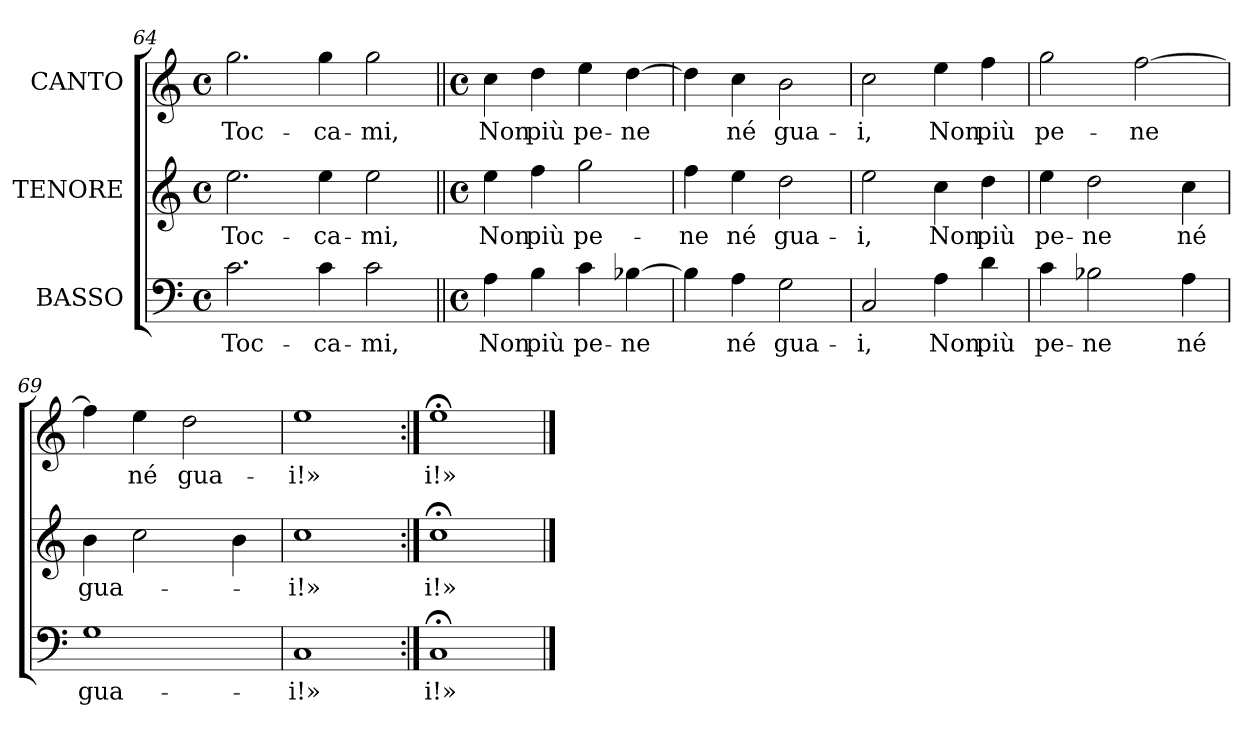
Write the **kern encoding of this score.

**kern	**text	**kern	**text	**kern	**text
*part3	*part3	*part2	*part2	*part1	*part1
*staff3	*staff3	*staff2	*staff2	*staff1	*staff1
*I"BASSO	*	*I"TENORE	*	*I"CANTO	*
*clefF4	*	*clefG2	*	*clefG2	*
*k[]	*	*k[]	*	*k[]	*
*C:	*	*C:	*	*C:	*
*M4/4	*	*M4/4	*	*M4/4	*
*met(c)	*	*met(c)	*	*met(c)	*
=64	=64	=64	=64	=64	=64
!	!LO:LY:b:color=#000000	!	!	!	!
!	!	!	!LO:LY:b:color=#000000	!	!
!	!	!	!	!	!LO:LY:b:color=#000000
2.ci\	Toc-	2.eei\	Toc-	2.ggi\	Toc-
!	!LO:LY:b:color=#000000	!	!	!	!
!	!	!	!LO:LY:b:color=#000000	!	!
!	!	!	!	!	!LO:LY:b:color=#000000
4ci\	-ca-	4eei\	-ca-	4ggi\	-ca-
!	!LO:LY:b:color=#000000	!	!	!	!
!	!	!	!LO:LY:b:color=#000000	!	!
!	!	!	!	!	!LO:LY:b:color=#000000
2ci\	-mi,	2eei\	-mi,	2ggi\	-mi,
=65||	=65||	=65||	=65||	=65||	=65||
*M4/4	*	*M4/4	*	*M4/4	*
*met(c)	*	*met(c)	*	*met(c)	*
!	!LO:LY:b:color=#000000	!	!	!	!
!	!	!	!LO:LY:b:color=#000000	!	!
!	!	!	!	!	!LO:LY:b:color=#000000
4Ai\	Non	4eei\	Non	4cci\	Non
!	!LO:LY:b:color=#000000	!	!	!	!
!	!	!	!LO:LY:b:color=#000000	!	!
!	!	!	!	!	!LO:LY:b:color=#000000
4Bi\	più	4ffi\	più	4ddi\	più
!	!LO:LY:b:color=#000000	!	!	!	!
!	!	!	!LO:LY:b:color=#000000	!	!
!	!	!	!	!	!LO:LY:b:color=#000000
4ci\	pe-	2ggi\	pe-	4eei\	pe-
!	!LO:LY:b:color=#000000	!	!	!	!
!	!	!	!	!	!LO:LY:b:color=#000000
[>4B-Xi\	-ne	.	.	[>4ddi\	-ne
=66	=66	=66	=66	=66	=66
!	!	!	!LO:LY:b:color=#000000	!	!
4B-i\]	.	4ffi\	-ne	4ddi\]	.
!	!LO:LY:b:color=#000000	!	!	!	!
!	!	!	!LO:LY:b:color=#000000	!	!
!	!	!	!	!	!LO:LY:b:color=#000000
4Ai\	né	4eei\	né	4cci\	né
!	!LO:LY:b:color=#000000	!	!	!	!
!	!	!	!LO:LY:b:color=#000000	!	!
!	!	!	!	!	!LO:LY:b:color=#000000
2Gi\	gua-	2ddi\	gua-	2bi\	gua-
=67	=67	=67	=67	=67	=67
!	!LO:LY:b:color=#000000	!	!	!	!
!	!	!	!LO:LY:b:color=#000000	!	!
!	!	!	!	!	!LO:LY:b:color=#000000
2Ci/	-i,	2eei\	-i,	2cci\	-i,
!	!LO:LY:b:color=#000000	!	!	!	!
!	!	!	!LO:LY:b:color=#000000	!	!
!	!	!	!	!	!LO:LY:b:color=#000000
4Ai\	Non	4cci\	Non	4eei\	Non
!	!LO:LY:b:color=#000000	!	!	!	!
!	!	!	!LO:LY:b:color=#000000	!	!
!	!	!	!	!	!LO:LY:b:color=#000000
4di\	più	4ddi\	più	4ffi\	più
=68	=68	=68	=68	=68	=68
!	!LO:LY:b:color=#000000	!	!	!	!
!	!	!	!LO:LY:b:color=#000000	!	!
!	!	!	!	!	!LO:LY:b:color=#000000
4ci\	pe-	4eei\	pe-	2ggi\	pe-
!	!LO:LY:b:color=#000000	!	!	!	!
!	!	!	!LO:LY:b:color=#000000	!	!
2B-Xi\	-ne	2ddi\	-ne	.	.
!	!	!	!	!	!LO:LY:b:color=#000000
.	.	.	.	[>2ffi\	-ne
!	!LO:LY:b:color=#000000	!	!	!	!
!	!	!	!LO:LY:b:color=#000000	!	!
4Ai\	né	4cci\	né	.	.
=69	=69	=69	=69	=69	=69
!	!LO:LY:b:color=#000000	!	!	!	!
!	!	!	!LO:LY:b:color=#000000	!	!
1Gi	gua-	4bi\	gua-	4ffi\]	.
!	!	!	!	!	!LO:LY:b:color=#000000
.	.	2cci\	.	4eei\	né
!	!	!	!	!	!LO:LY:b:color=#000000
.	.	.	.	2ddi\	gua-
.	.	4bi\	.	.	.
=70	=70	=70	=70	=70	=70
!	!LO:LY:b:color=#000000	!	!	!	!
!	!	!	!LO:LY:b:color=#000000	!	!
!	!	!	!	!	!LO:LY:b:color=#000000
1Ci	-i!»	1cci	-i!»	1eei	-i!»
=71:|!	=71:|!	=71:|!	=71:|!	=71:|!	=71:|!
!	!LO:LY:b:color=#000000	!	!	!	!
!	!	!	!LO:LY:b:color=#000000	!	!
!	!	!	!	!	!LO:LY:b:color=#000000
1C;i	- i!»	1cc;i	- i!»	1ee;i	- i!»
==	==	==	==	==	==
*-	*-	*-	*-	*-	*-
